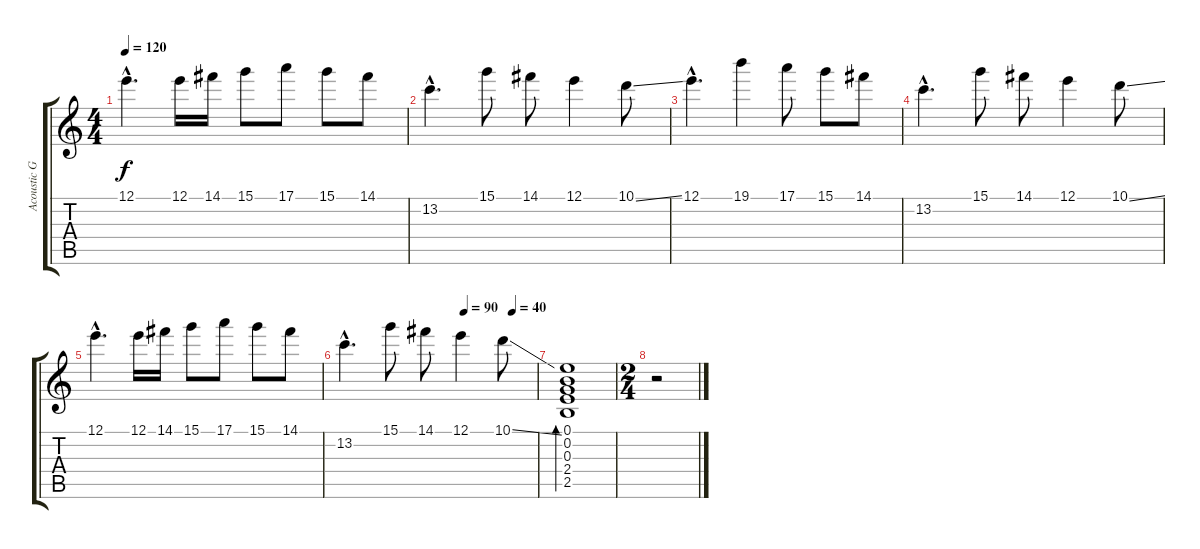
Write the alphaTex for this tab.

\track ("Acoustic Guitar 2" "Acoustic G") {instrument acousticguitarsteel}
\staff {score tabs}
\tuning (E4 B3 G3 D3 A2 E2) {hide}
\ts (4 4)
\tempo 120
\clef g2
\ks c
12.1{hac}.4{d dy f} 12.1.16 14.1.16 15.1.8 17.1.8 15.1.8 14.1.8 |
13.2{hac}.4{d} 15.1.8 14.1.8 12.1.4 10.1{ss}.8 |
12.1{hac}.4{d} 19.1.4 17.1.8 15.1.8 14.1.8 |
13.2{hac}.4{d} 15.1.8 14.1.8 12.1.4 10.1{ss}.8 |
12.1{hac}.4{d} 12.1.16 14.1.16 15.1.8 17.1.8 15.1.8 14.1.8 |
\tempo (90 0.625)
\tempo (40 0.875)
13.2{hac}.4{d} 15.1.8 14.1.8 12.1.4 10.1{ss}.8 |
(0.1 0.2 0.3 2.4 2.5).1{bd 120 volume 10} |
\ts (2 4)
r.2
